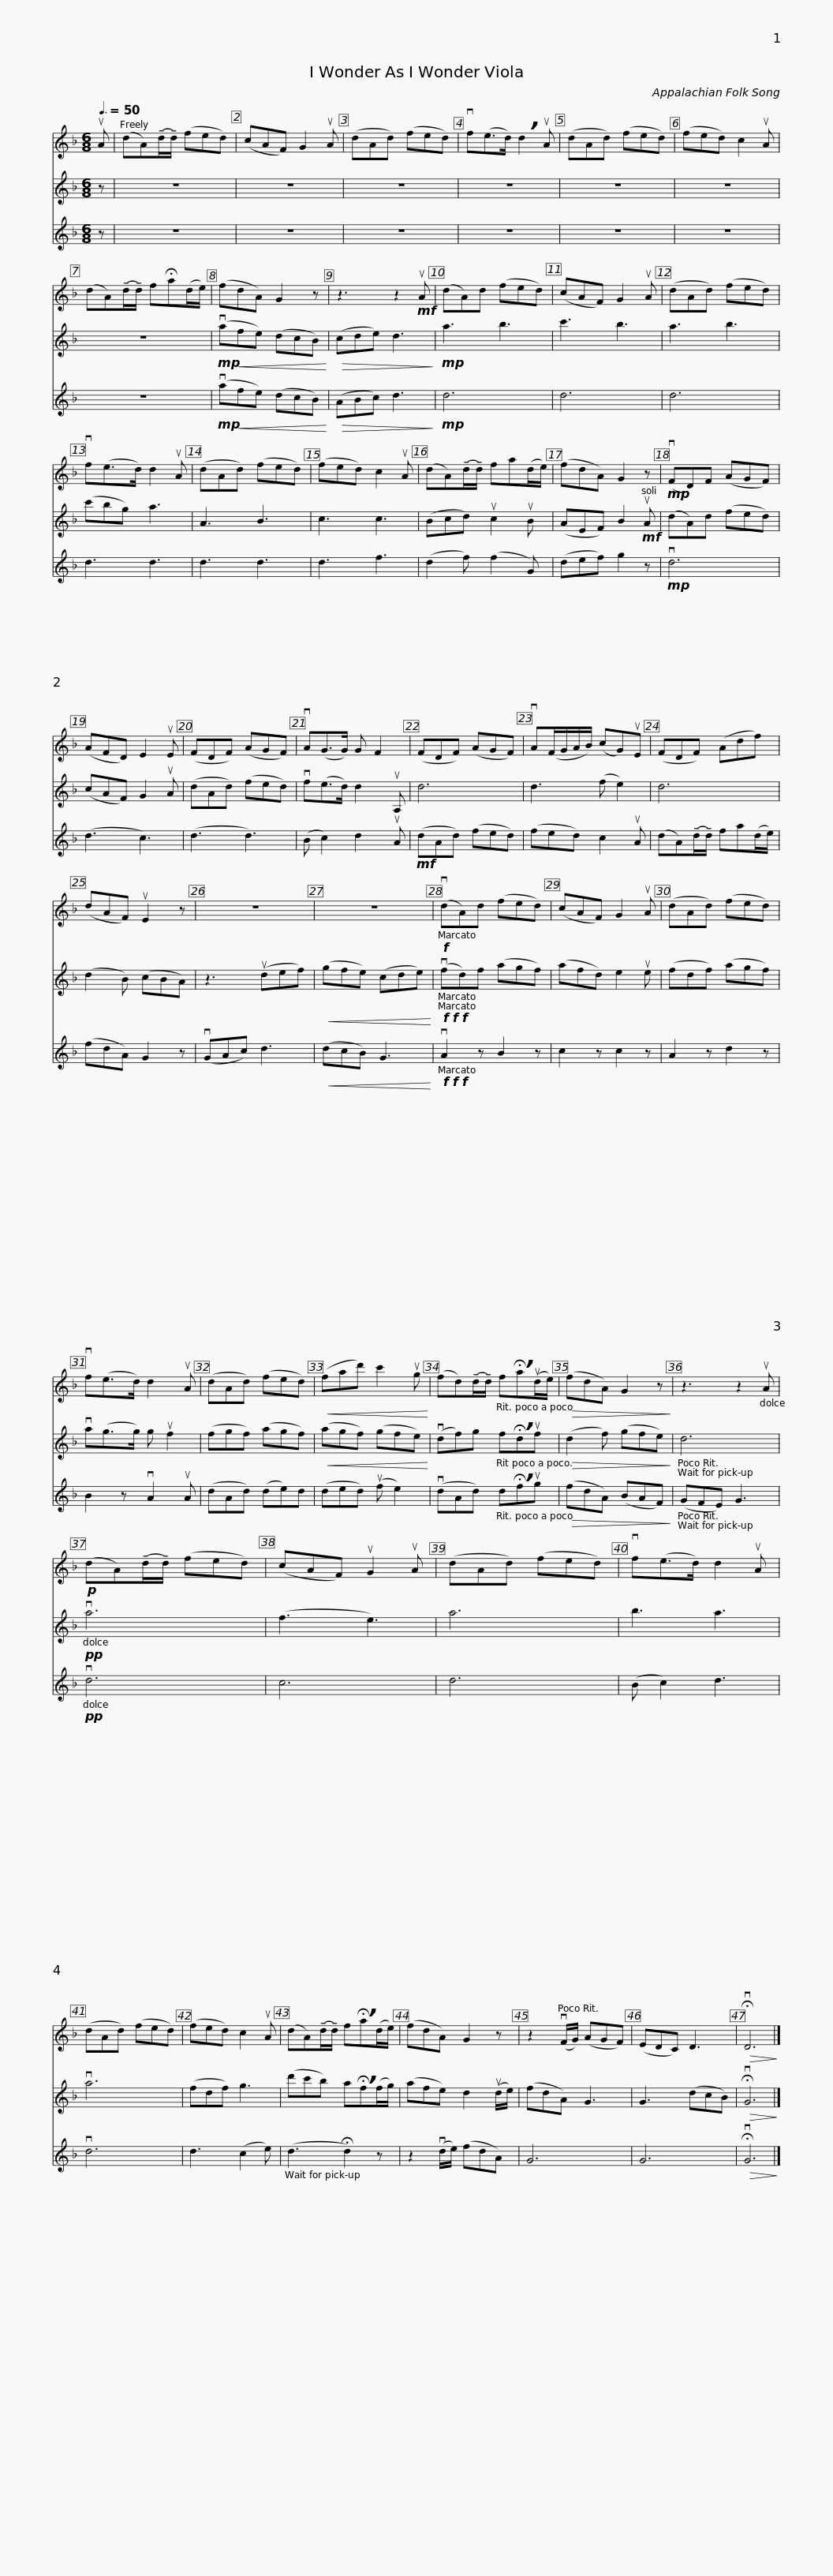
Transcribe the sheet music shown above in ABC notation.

X:1
%%score 1 2 3
L:1/8
Q:3/8=50
M:6/8
I:linebreak $
K:F
V:1 treble
V:2 treble
V:3 treble
V:1
 uA | (dA)(!tenuto!d/!tenuto!d/) (fed) | (cAF) G2 uA | (dAd) (fed) | vf(e>d) !breath!d2 uA | %5
 (dAd) (fed) | (fed) c2 uA |$ (dA)(!tenuto!d/!tenuto!d/) f!fermata!a(d/e/) | (fdA) G2 z | z3 z2!mf! uA | %10
 (dA)d (fed) | (cAF) G2 uA | (dAd) (fed) | vf(e>d) d2 uA |$ (dAd) (fed) | %15
 (fed) c2 uA | (dA)(!tenuto!d/!tenuto!d/) fa(d/e/) | (fdA) G2 z |!mp! (vFD)F (AGF) | (AFD) E2 uE | %20
 (FDF) (AGF) |$ vA(G>G) G F2 | (FDF) (AGF) | vA(F/G/A/B/) (cG)uE | (FDF) (Adf) | %25
 (dAF) uE2 z | z6 |$ z6 |!f! (vdA)d (fed) | (cAF) G2 uA | %30
 (dAd) (fed) | vf(e>d) d2 uA | (dAd) (fed) |!<(! (fad') c'2 ug!<)! |$ (fd)(!tenuto!d/!tenuto!d/) f!breath!!fermata!a(ud/e/) | %35
!>(! (fdA) G2 z!>)! | z3 z2 uA |!p! (dA)(!tenuto!d/!tenuto!d/) (fed) | (cAF) uG2 uA | (dAd) (fed) | %40
 vf(e>d) d2 uA |$ (dAd) (fed) | (fed) c2 uA | (dA)(!tenuto!d/!tenuto!d/) f!breath!!fermata!a(d/e/) | (fdA) G2 z | %45
 z2 (vF/G/) (AGF) | (EDC) D3 |!>(! !fermata!vD6!>)! |] %48
V:2
 z | z6 | z6 | z6 | z6 | %5
 z6 | z6 |$ z6 |!mp!!<(! (vafe) (dcB)!<)! |!>(! (cde) d3!>)! | %10
!mp! a3 b3 | c'3 b3 | a3 b3 | (c'bg) a3 |$ A3 B3 | %15
 c3 c3 | (Bcd) uc2 uB | (AEF) B2!mf! uA | (dA)d (fed) | (cAF) G2 uA | %20
 (dAd) (fed) |$ vf(e>d) d2 uA, | d6 | d3 (f e2) | d6 | %25
 (d2 B) (cBA) | z3 (udef) |$!<(! (gfe) (cde)!<)! |!f!!f!!f! (vfd)f (agf) | (afd) e2 ue | %30
 (fdf) (agf) | va(g>g) g uf2 | (fgf) (agf) |!<(! (agf) (gfe)!<)! |$ (vdf)g f!breath!!fermata!duf | %35
!>(! (d2 f) (gfe)!>)! | d6 |!pp! va6 | (f3 e3) | a6 | %40
 b3 a3 |$ va6 | (fdf) g3 | (d'c'b) a!breath!!fermata!f(f/g/) | (afe) d2 (ud/e/) | %45
 (fdA) G3 | G3 (dcB) |!>(! !fermata!vG6!>)! |] %48
V:3
 z | z6 | z6 | z6 | z6 | %5
 z6 | z6 |$ z6 |!mp!!<(! (vafe) (dcB)!<)! |!>(! (ABc) d3!>)! | %10
!mp! d6 | d6 | d6 | d3 d3 |$ d3 d3 | %15
 d3 f3 | (d2 f) (f2 G) | (def) g2 z |!mp! vd6 | (d3 c3) | %20
 (d3 d3) |$ (B c2) d2 uA |!mf! (dAd) (fed) | (fed) c2 uA | (dA)(!tenuto!d/!tenuto!d/) fa(d/e/) | %25
 (fdA) G2 z | (vGAc) d3 |$!<(! (dcB) G3!<)! |!f!!f!!f! vA2 z B2 z | c2 z c2 z | %30
 A2 z d2 z | B2 z vA2 uA | (dAd) (de)d | (ded) (uf e2) |$ (vdAd) d!breath!!fermata!fug | %35
!>(! (fdA) (BAF)!>)! | (GFE) G3 |!pp! vd6 | c6 | d6 | %40
 (B c2) d3 |$ vd6 | d3 (c2 e) | (d3 !fermata!d2) z | z2 (vd/e/) (fdA) | %45
 G6 | G6 |!>(! !fermata!vG6!>)! |] %48
